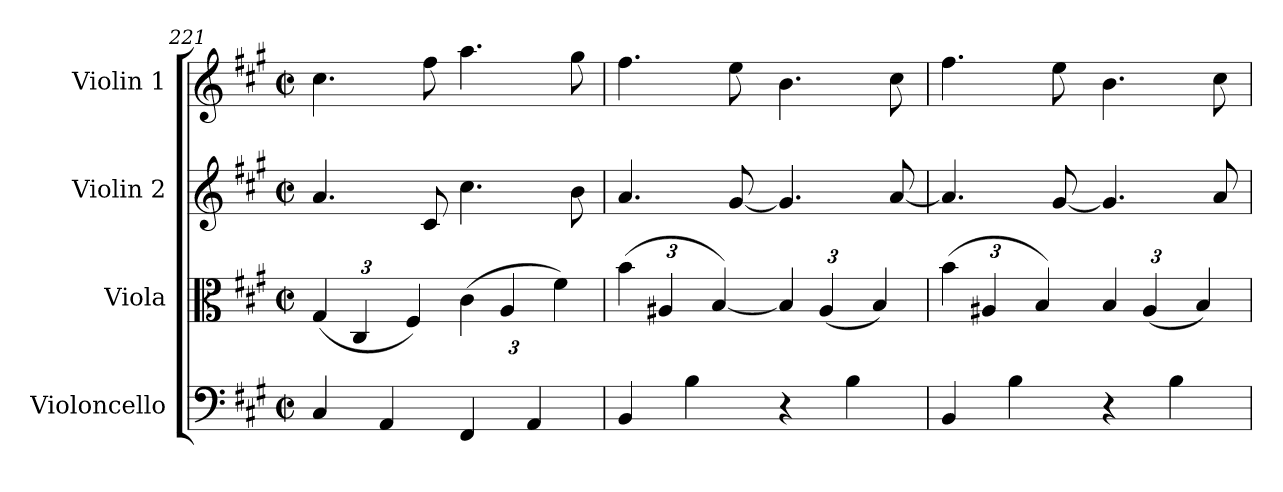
**kern	**kern	**kern	**kern
*part4	*part3	*part2	*part1
*staff4	*staff3	*staff2	*staff1
*I"Violoncello	*I"Viola	*I"Violin 2	*I"Violin 1
*I'Vc	*I'Vla	*I'Vln	*I'Vln
*clefF4	*clefC3	*clefG2	*clefG2
*k[f#c#g#]	*k[f#c#g#]	*k[f#c#g#]	*k[f#c#g#]
*M2/2	*M2/2	*M2/2	*M2/2
*met(c|)	*met(c|)	*met(c|)	*met(c|)
*	*Xbrackettup	*	*
=221	=221	=221	=221
4C#/	(6G#/	4.a/	4.cc#\
.	6C#/	.	.
4AA/	.	.	.
.	6F#/)	.	.
.	.	8c#/	8ff#\
4FF#/	(6c#\	4.cc#\	4.aa\
.	6A/	.	.
4AA/	.	.	.
.	6f#\)	.	.
.	.	8b\	8gg#\
=222	=222	=222	=222
4BB/	(6b\	4.a/	4.ff#\
.	6A#X/	.	.
4B\	.	.	.
.	[6B/)	.	.
.	.	[8g#/	8ee\
4r	6B/]	4.g#/]	4.b\
.	(6A#/	.	.
4B\	.	.	.
.	6B/)	.	.
.	.	[8a/	8cc#\
=223	=223	=223	=223
4BB/	(6b\	4.a/]	4.ff#\
.	6A#X/	.	.
4B\	.	.	.
.	6B/)	.	.
.	.	[8g#/	8ee\
4r	6B/	4.g#/]	4.b\
.	(6A#/	.	.
4B\	.	.	.
.	6B/)	.	.
.	.	8a/	8cc#\
=	=	=	=
*-	*-	*-	*-
